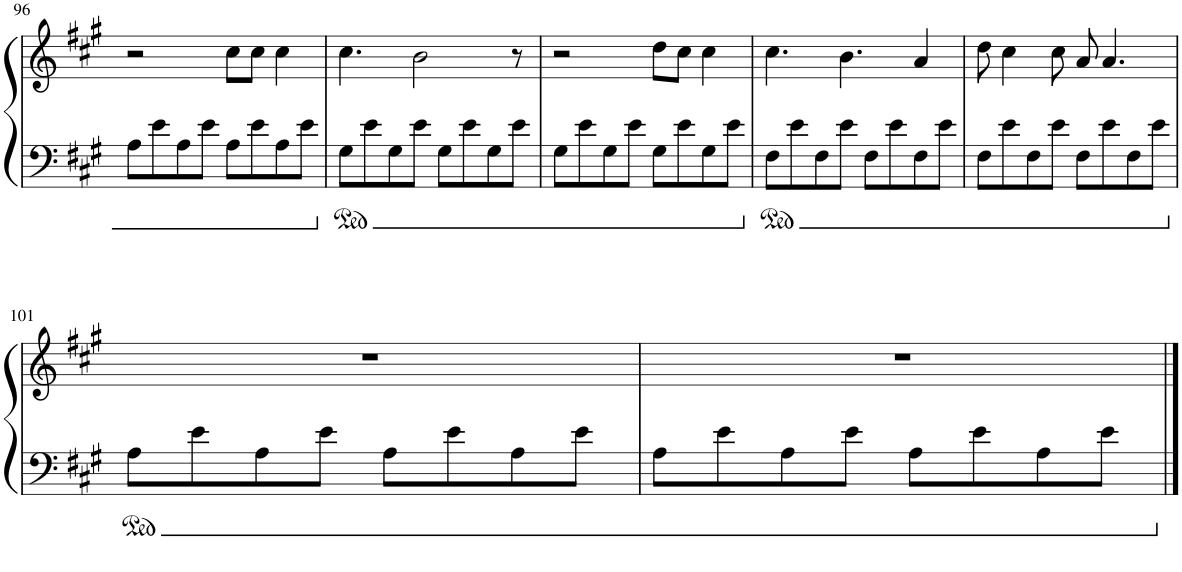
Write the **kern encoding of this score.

**kern	**kern
*part1	*part1
*staff2	*staff1
*I"Piano	*
*I'Pno.	*
!!LO:PB:g=z
*clefF4	*clefG2
*k[f#c#g#]	*k[f#c#g#]
*M4/4	*M4/4
=96	=96
8A\L	2r
8e\	.
8A\	.
8e\J	.
8A\L	8cc#\L
8e\	8cc#\J
8A\	4cc#\
8e\J	.
=97	=97
8G#\L	4.cc#\
8e\	.
8G#\	.
8e\J	2b\
8G#\L	.
8e\	.
8G#\	.
8e\J	8r
=98	=98
8G#\L	2r
8e\	.
8G#\	.
8e\J	.
8G#\L	8dd\L
8e\	8cc#\J
8G#\	4cc#\
8e\J	.
=99	=99
8F#\L	4.cc#\
8e\	.
8F#\	.
8e\J	4.b\
8F#\L	.
8e\	.
8F#\	4a/
8e\J	.
=100	=100
8F#\L	8dd\
8e\	4cc#\
8F#\	.
8e\J	8cc#\
8F#\L	8a/
8e\	4.a/
8F#\	.
8e\J	.
!!LO:LB:g=z
=101	=101
8A\L	1r
8e\	.
8A\	.
8e\J	.
8A\L	.
8e\	.
8A\	.
8e\J	.
=102	=102
8A\L	1r
8e\	.
8A\	.
8e\J	.
8A\L	.
8e\	.
8A\	.
8e\J	.
==	==
*-	*-
